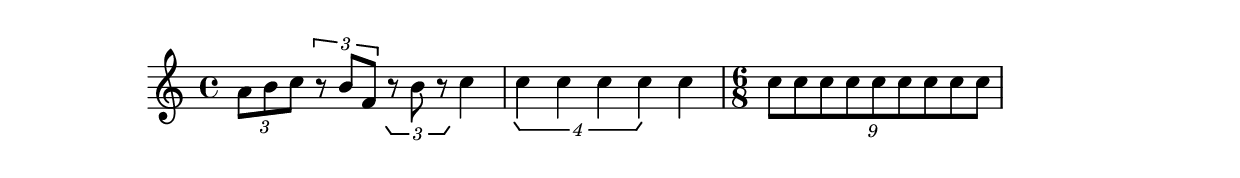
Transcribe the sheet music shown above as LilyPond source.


\version "2.3.17"
\header{
    
texidoc="
Tuplets are indicated by a bracket with a number.  There should be no
bracket if there is a beam exactly  matching  the length of the tuplet.
The bracket does not interfere with the stafflines, and the number is
centered in the gap in the bracket.

The bracket stops at the end of the stems, if the stems have the same
direction as the bracket. The endings can be adjusted with
@code{bracket-flare}.


"

}
\paper { raggedright= ##t }

\score{
	 \context Voice \relative c'' {
		 \times 2/3 { a8 b c }
		 \times 2/3 { r8  b[ f] }
		 \override TupletBracket  #'bracket-flare = #'(0.5 . 0.5)
		 \times 2/3 { r8 b r8 }
		 c4 |
		 
		 \times 3/4 { c4 c4 c4 c4 } c4 | 
		 
		 \time 6/8
		 \times 6/9 { c8 c c c c c c c c }

		 }
}



